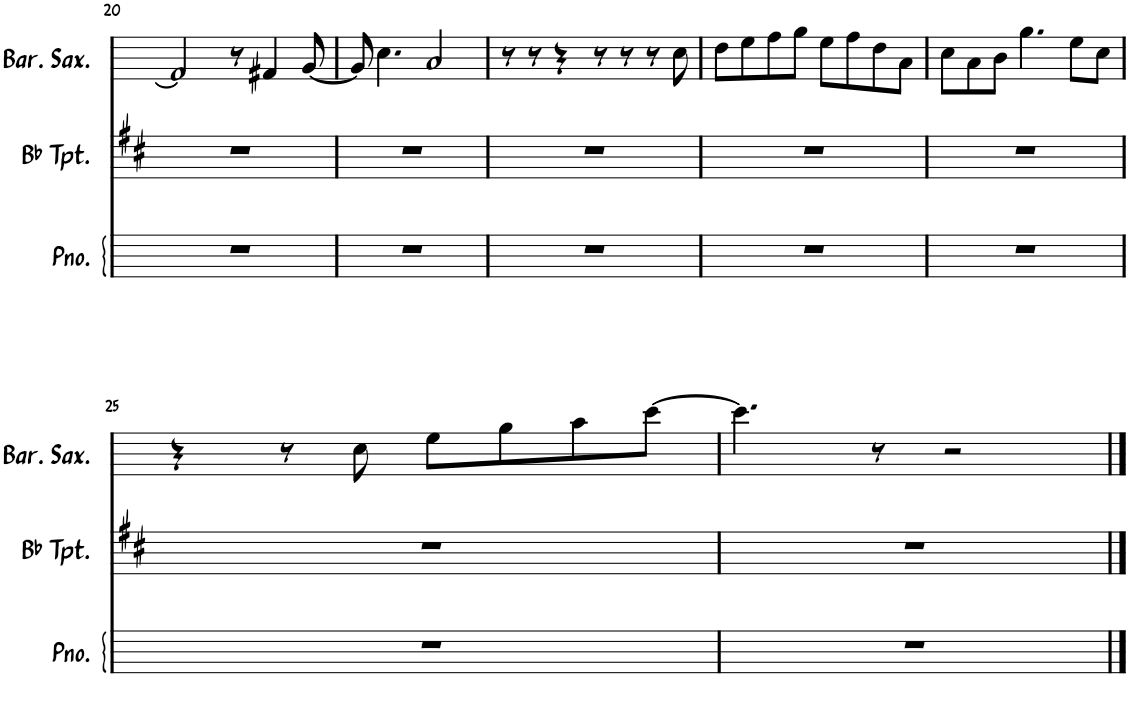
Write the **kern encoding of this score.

**kern	**kern	**kern
*part3	*part2	*part1
*staff3	*staff2	*staff1
*I"Piano	*I"Bb Trumpet	*I"Baritone Saxophone
*I'Pno.	*I'Bb Tpt.	*I'Bar. Sax.
!!LO:PB:g=z
*clefG2	*clefG2	*clefG2
*	*Trd1c2	*Trd12c21
*k[]	*k[f#c#]	*k[]
*M4/4	*M4/4	*M4/4
=20	=20	=20
1r	1r	2f/]
.	.	8r
.	.	4f#X/
.	.	[8g/
=21	=21	=21
1r	1r	8g/]
.	.	4.cc\
.	.	2a/
=22	=22	=22
1r	1r	8r
.	.	8r
.	.	4r
.	.	8r
.	.	8r
.	.	8r
.	.	8cc\
=23	=23	=23
1r	1r	8dd\L
.	.	8ee\
.	.	8ff\
.	.	8gg\J
.	.	8ee\L
.	.	8ff\
.	.	8dd\
.	.	8a\J
=24	=24	=24
1r	1r	8cc\L
.	.	8a\
.	.	8b\J
.	.	4.gg\
.	.	8ee\L
.	.	8cc\J
!!LO:LB:g=z
=25	=25	=25
1r	1r	4r
.	.	8r
.	.	8cc\
.	.	8ee\L
.	.	8gg\
.	.	8aa\
.	.	[8ccc\J
=26	=26	=26
1r	1r	4.ccc\]
.	.	8r
.	.	2r
==	==	==
*-	*-	*-
